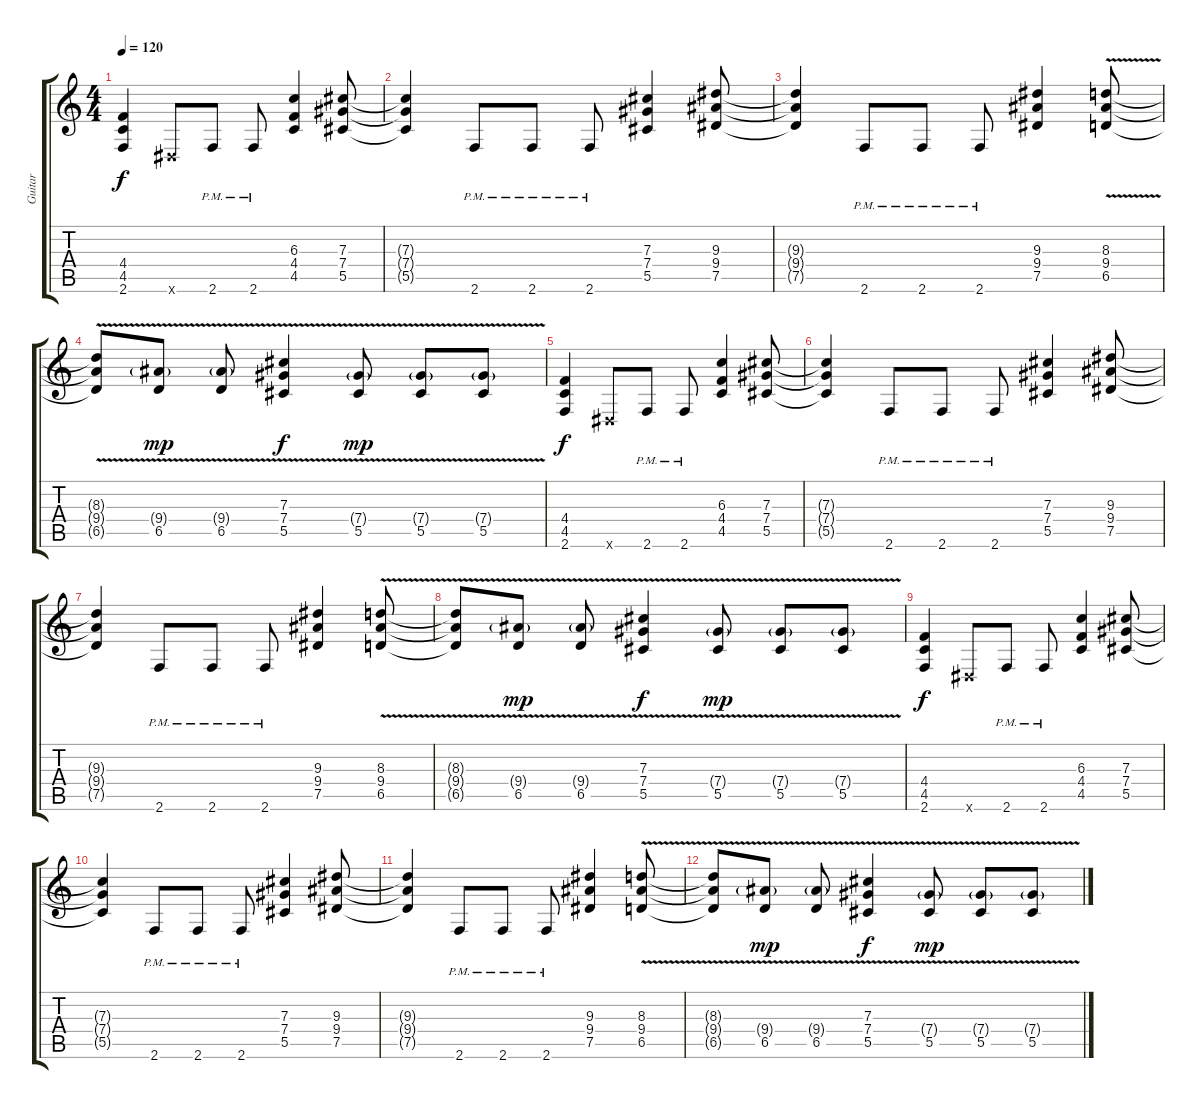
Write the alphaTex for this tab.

\track ("Guitar" "Guitar") {instrument overdrivenguitar}
\staff {score tabs}
\tuning (Eb4 Bb3 Gb3 Db3 Ab2 Eb2) {hide}
\ts (4 4)
\tempo 120
\clef g2
\ks c
(4.4 4.5 2.6).4{dy f} 0.6{x}.8 2.6{pm}.8 2.6{pm}.8 (6.3 4.4 4.5).4 (7.3 7.4 5.5).8 |
(7.3{t} 7.4{t} 5.5{t}).4 2.6{pm}.8 2.6{pm}.8 2.6{pm}.8 (7.3 7.4 5.5).4 (9.3 9.4 7.5).8 |
(9.3{t} 9.4{t} 7.5{t}).4 2.6{pm}.8 2.6{pm}.8 2.6{pm}.8 (9.3 9.4 7.5).4 (8.3{v} 9.4 6.5).8 |
(8.3{t} 9.4{t} 6.5{t}).8 (9.4{v g} 6.5{v}).8{dy mp} (9.4{v g} 6.5{v}).8 (7.3{v} 7.4 5.5).4{dy f} (7.4{v g} 5.5{v}).8{dy mp} (7.4{v g} 5.5{v}).8 (7.4{v g} 5.5{v}).8 |
(4.4 4.5 2.6).4{dy f} 0.6{x}.8 2.6{pm}.8 2.6{pm}.8 (6.3 4.4 4.5).4 (7.3 7.4 5.5).8 |
(7.3{t} 7.4{t} 5.5{t}).4 2.6{pm}.8 2.6{pm}.8 2.6{pm}.8 (7.3 7.4 5.5).4 (9.3 9.4 7.5).8 |
(9.3{t} 9.4{t} 7.5{t}).4 2.6{pm}.8 2.6{pm}.8 2.6{pm}.8 (9.3 9.4 7.5).4 (8.3{v} 9.4 6.5).8 |
(8.3{t} 9.4{t} 6.5{t}).8 (9.4{v g} 6.5{v}).8{dy mp} (9.4{v g} 6.5{v}).8 (7.3{v} 7.4 5.5).4{dy f} (7.4{v g} 5.5{v}).8{dy mp} (7.4{v g} 5.5{v}).8 (7.4{v g} 5.5{v}).8 |
(4.4 4.5 2.6).4{dy f volume 15} 0.6{x}.8 2.6{pm}.8 2.6{pm}.8{volume 13} (6.3 4.4 4.5).4 (7.3 7.4 5.5).8 |
(7.3{t} 7.4{t} 5.5{t}).4{volume 11} 2.6{pm}.8 2.6{pm}.8 2.6{pm}.8{volume 9} (7.3 7.4 5.5).4 (9.3 9.4 7.5).8 |
(9.3{t} 9.4{t} 7.5{t}).4{volume 7} 2.6{pm}.8 2.6{pm}.8 2.6{pm}.8{volume 5} (9.3 9.4 7.5).4 (8.3{v} 9.4 6.5).8 |
(8.3{t} 9.4{t} 6.5{t}).8{volume 3} (9.4{v g} 6.5{v}).8{dy mp} (9.4{v g} 6.5{v}).8 (7.3{v} 7.4 5.5).4{dy f volume 1} (7.4{v g} 5.5{v}).8{dy mp} (7.4{v g} 5.5{v}).8 (7.4{v g} 5.5{v}).8
